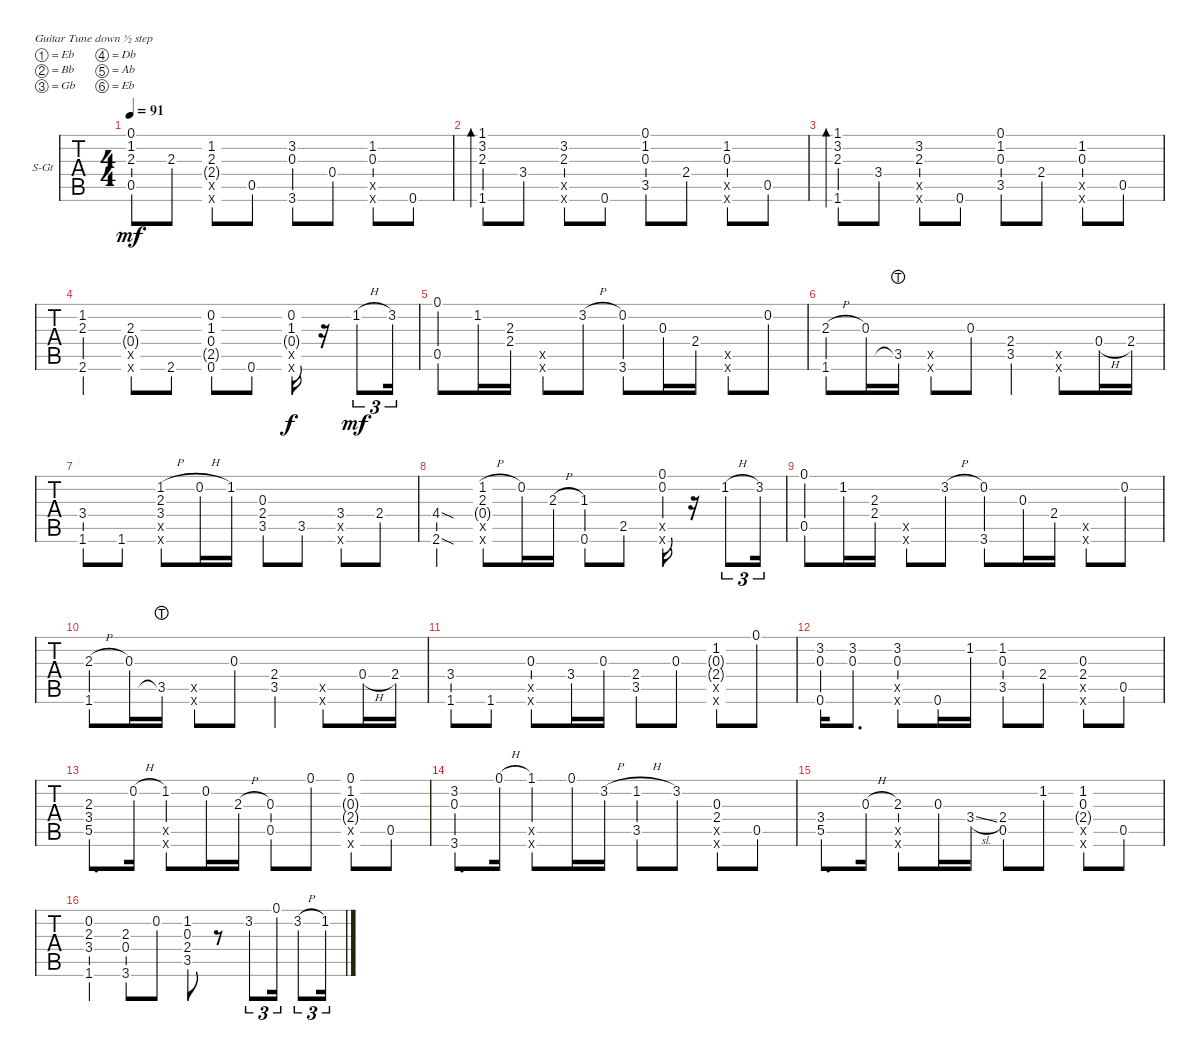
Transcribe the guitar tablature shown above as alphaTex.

\defaultSystemsLayout 4
\bracketExtendMode groupsimilarinstruments
\firstSystemTrackNameOrientation horizontal
\otherSystemsTrackNameOrientation horizontal
\track ("Steel Guitar" "S-Gt") {instrument acousticguitarsteel}
\staff {tabs}
\tuning (Eb4 Bb3 Gb3 Db3 Ab2 Eb2)
\ts (4 4)
\tempo 91
\clef g2
\ks c
(0.5 2.3 1.2 0.1).8{dy mf} 2.3.8 (0.6{x} 0.5{x} 1.2 2.3 2.4{g}).8 0.5.8 (3.2 0.3 3.6).8 0.4.8 (1.2 0.6{x} 0.5{x} 0.3).8 0.6.8 |
(1.1 1.6 2.3 3.2).8{bd 58} 3.4.8 (3.2 0.6{x} 0.5{x} 2.3).8 0.6.8 (0.1 1.2 3.5 0.3).8 2.4.8 (1.2 0.5{x} 0.6{x} 0.3).8 0.5.8 |
(1.1 1.6 2.3 3.2).8{bd 58} 3.4.8 (3.2 0.6{x} 0.5{x} 2.3).8 0.6.8 (0.1 1.2 3.5 0.3).8 2.4.8 (1.2 0.5{x} 0.6{x} 0.3).8 0.5.8 |
(2.6 2.3 1.2).4 (2.3 0.6{x} 0.5{x} 0.4{g}).8 2.6.8 (0.2 1.3 0.6 0.4 2.5{g}).8 0.6.8 (0.5{x} 0.6{x} 1.3 0.2 0.4{g}).16{dy f} r.16 1.2{h}.8{tu (3 2) dy mf} 3.2.16{tu (3 2)} |
(0.1 0.5).8 1.2.16 (2.3 2.4).16 (0.6{x} 0.5{x}).8 3.2{h}.8 (0.2 3.6).8 0.3.16 2.4.16 (0.5{x} 0.6{x}).8 0.2.8 |
(2.3{h} 1.6).8 0.3.16 3.5{lht}.16 (3.5{x} 0.6{x}).8 0.3.8 (2.4 3.5).4 (3.5{x} 0.6{x}).8 0.4{h}.16 2.4.16 |
(3.4 1.6).8 1.6.8 (1.2{h} 2.3 0.6{x} 0.5{x} 3.4).8 0.2{h}.16 1.2.16 (0.3 2.4 3.5).8 3.5.8 (3.4 0.6{x} 0.5{x}).8 2.4.8 |
(4.4{sod} 2.6{sod}).4 (1.2{h} 2.3 2.6{x} 0.5{x} 0.4{g}).8 0.2.16 2.3{h}.16 (1.3 0.6).8 2.5.8 (0.1 0.2 0.6{x} 0.5{x}).16 r.16 1.2{h}.8{tu (3 2)} 3.2.16{tu (3 2)} |
(0.1 0.5).8 1.2.16 (2.3 2.4).16 (0.6{x} 0.5{x}).8 3.2{h}.8 (0.2 3.6).8 0.3.16 2.4.16 (0.6{x} 0.5{x}).8 0.2.8 |
(2.3{h} 1.6).8 0.3.16 3.5{lht}.16 (3.5{x} 0.6{x}).8 0.3.8 (2.4 3.5).4 (3.5{x} 0.6{x}).8 0.4{h}.16 2.4.16 |
(3.4 1.6).8 1.6.8 (0.3 0.6{x} 0.5{x}).8 3.4.16 0.3.16 (2.4 3.5).8 0.3.8 (1.2 0.6{x} 0.5{x} 0.3{g} 2.4{g}).8 0.1.8 |
(3.2 0.3 0.6).16 (3.2 0.3).8{d} (3.2 0.6{x} 0.5{x} 0.3).8 0.6.16 1.2.16 (1.2 3.5 0.3).8 2.4.8 (0.3 0.6{x} 0.5{x} 2.4).8 0.5.8 |
(2.3 5.5 3.4).8{d} 0.2{h}.16 (1.2 0.6{x} 0.5{x}).8 0.2.16 2.3{h}.16 (0.3 0.5).8 0.1.8 (0.1 1.2 0.6{x} 0.5{x} 0.3{g} 2.4{g}).8 0.5.8 |
(3.2 0.3 3.6).8{d} 0.1{h}.16 (1.1 0.6{x} 0.5{x}).8 0.1.16 3.2{h}.16 (1.2{h} 3.5).8 3.2.8 (0.3 0.6{x} 0.5{x} 2.4).8 0.5.8 |
(3.4 5.5).8{d} 0.3{h}.16 (2.3 0.6{x} 0.5{x}).8 0.3.16 3.4{sl}.16 (2.4 0.5).8 1.2.8 (1.2 0.5{x} 0.6{x} 0.3 2.4{g}).8 0.5.8 |
(0.2 2.3 1.6 3.4).4 (3.6 2.3 0.4).8 0.2.8 (1.2 0.3 3.5 2.4).8 r.8 3.2.8{tu (3 2)} 0.1.16{tu (3 2)} 3.2{h}.8{tu (3 2)} 1.2.16{tu (3 2)}
